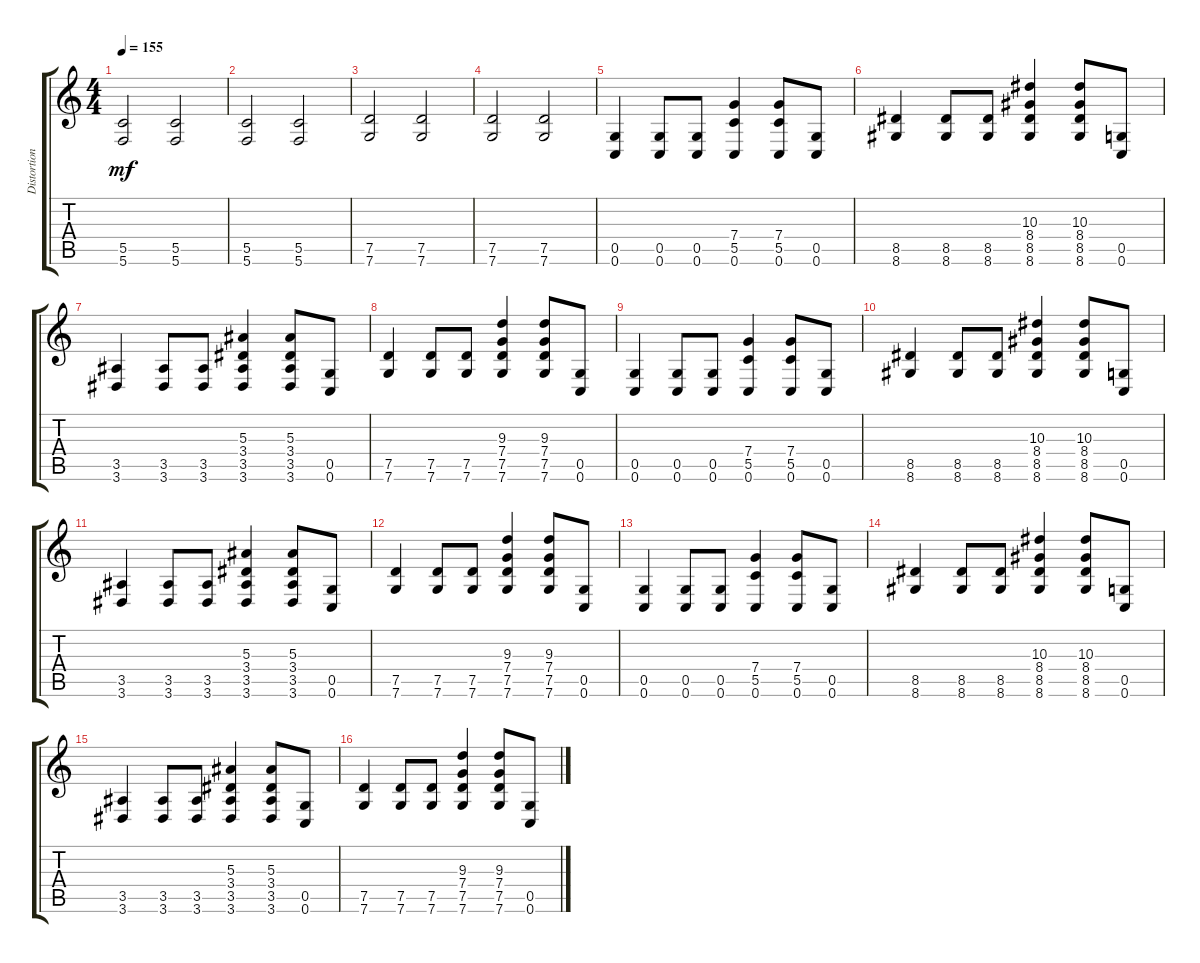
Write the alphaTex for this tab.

\track ("Distortion Guitar" "Distortion") {instrument distortionguitar}
\staff {score tabs}
\tuning (D4 A3 F3 C3 G2 C2) {hide}
\ts (4 4)
\tempo 155
\clef g2
\ks c
(5.5 5.6).2{dy mf} (5.5 5.6).2 |
(5.5 5.6).2 (5.5 5.6).2 |
(7.5 7.6).2 (7.5 7.6).2 |
(7.5 7.6).2 (7.5 7.6).2 |
(0.5 0.6).4 (0.5 0.6).8 (0.5 0.6).8 (7.4 5.5 0.6).4 (7.4 5.5 0.6).8 (0.5 0.6).8 |
(8.5 8.6).4 (8.5 8.6).8 (8.5 8.6).8 (10.3 8.4 8.5 8.6).4 (10.3 8.4 8.5 8.6).8 (0.5 0.6).8 |
(3.5 3.6).4 (3.5 3.6).8 (3.5 3.6).8 (5.3 3.4 3.5 3.6).4 (5.3 3.4 3.5 3.6).8 (0.5 0.6).8 |
(7.5 7.6).4 (7.5 7.6).8 (7.5 7.6).8 (9.3 7.4 7.5 7.6).4 (9.3 7.4 7.5 7.6).8 (0.5 0.6).8 |
(0.5 0.6).4 (0.5 0.6).8 (0.5 0.6).8 (7.4 5.5 0.6).4 (7.4 5.5 0.6).8 (0.5 0.6).8 |
(8.5 8.6).4 (8.5 8.6).8 (8.5 8.6).8 (10.3 8.4 8.5 8.6).4 (10.3 8.4 8.5 8.6).8 (0.5 0.6).8 |
(3.5 3.6).4 (3.5 3.6).8 (3.5 3.6).8 (5.3 3.4 3.5 3.6).4 (5.3 3.4 3.5 3.6).8 (0.5 0.6).8 |
(7.5 7.6).4 (7.5 7.6).8 (7.5 7.6).8 (9.3 7.4 7.5 7.6).4 (9.3 7.4 7.5 7.6).8 (0.5 0.6).8 |
(0.5 0.6).4 (0.5 0.6).8 (0.5 0.6).8 (7.4 5.5 0.6).4 (7.4 5.5 0.6).8 (0.5 0.6).8 |
(8.5 8.6).4 (8.5 8.6).8 (8.5 8.6).8 (10.3 8.4 8.5 8.6).4 (10.3 8.4 8.5 8.6).8 (0.5 0.6).8 |
(3.5 3.6).4 (3.5 3.6).8 (3.5 3.6).8 (5.3 3.4 3.5 3.6).4 (5.3 3.4 3.5 3.6).8 (0.5 0.6).8 |
(7.5 7.6).4 (7.5 7.6).8 (7.5 7.6).8 (9.3 7.4 7.5 7.6).4 (9.3 7.4 7.5 7.6).8 (0.5 0.6).8
